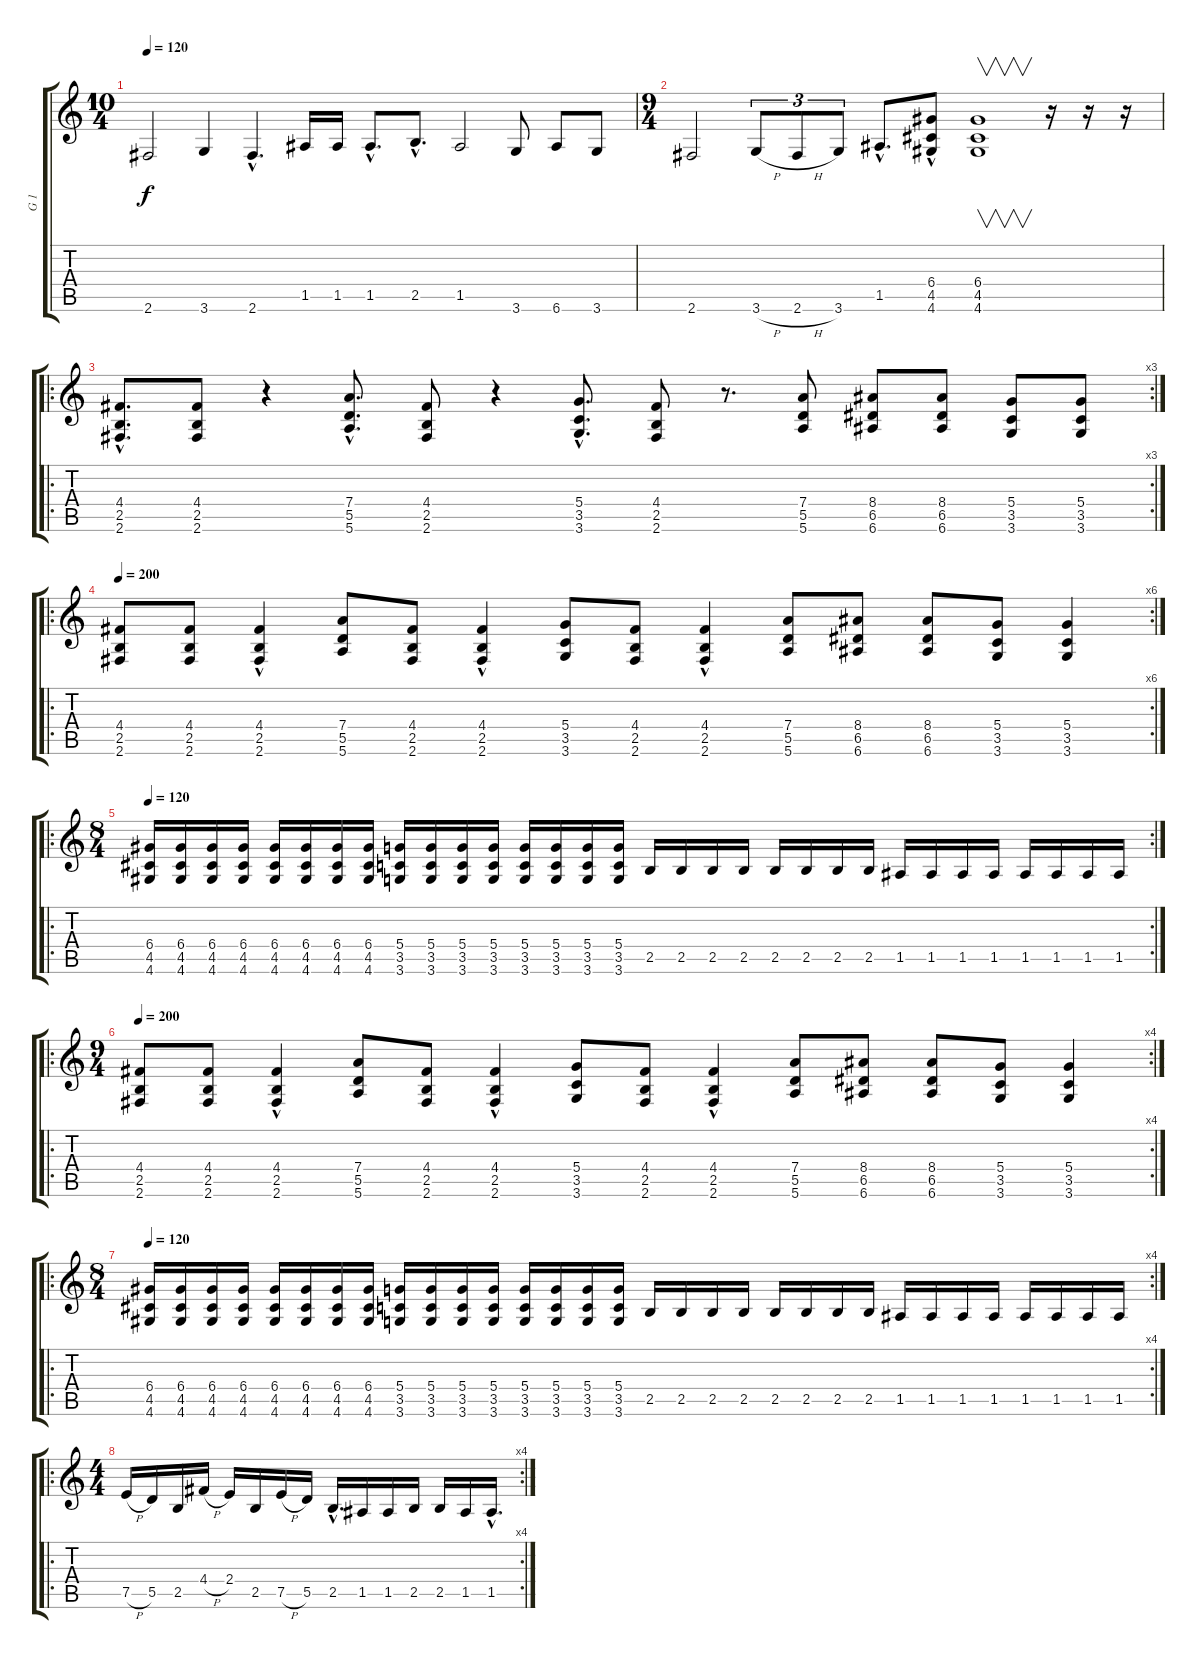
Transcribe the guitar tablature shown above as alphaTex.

\track ("G 1" "G 1") {instrument distortionguitar}
\staff {score tabs}
\tuning (E4 B3 G3 D3 A2 E2) {hide}
\ts (10 4)
\tempo 120
\clef g2
\ks c
2.6.2{dy f} 3.6.4 2.6{hac}.4{d} 1.5.16 1.5.16 1.5{hac}.8{d} 2.5{hac}.8{d} 1.5.2 3.6.8 6.6.8 3.6.8 |
\ts (9 4)
2.6.2 3.6{h}.8{tu (3 2)} 2.6{h}.8{tu (3 2)} 3.6.8{tu (3 2)} 1.5{hac}.8{d} (6.4 4.5 4.6{hac}).8 (6.4 4.5 4.6).1{v} r.16 r.16 r.16 |
\ro
\rc 3
(4.4{hac} 2.5{hac} 2.6{hac}).8{d} (4.4 2.5 2.6).8 r.4 (7.4{hac} 5.5{hac} 5.6{hac}).8{d} (4.4 2.5 2.6).8 r.4 (5.4{hac} 3.5{hac} 3.6{hac}).8{d} (4.4 2.5 2.6).8 r.8{d} (7.4 5.5 5.6).8 (8.4 6.5 6.6).8 (8.4 6.5 6.6).8 (5.4 3.5 3.6).8 (5.4 3.5 3.6).8 |
\ro
\rc 6
\tempo 200
(4.4 2.5 2.6).8 (4.4 2.5 2.6).8 (4.4 2.5 2.6{hac}).4 (7.4 5.5 5.6).8 (4.4 2.5 2.6).8 (4.4 2.5 2.6{hac}).4 (5.4 3.5 3.6).8 (4.4 2.5 2.6).8 (4.4 2.5 2.6{hac}).4 (7.4 5.5 5.6).8 (8.4 6.5 6.6).8 (8.4 6.5 6.6).8 (5.4 3.5 3.6).8 (5.4 3.5 3.6).4 |
\ro
\rc 2
\ts (8 4)
\tempo 120
(6.4 4.5 4.6).16 (6.4 4.5 4.6).16 (6.4 4.5 4.6).16 (6.4 4.5 4.6).16 (6.4 4.5 4.6).16 (6.4 4.5 4.6).16 (6.4 4.5 4.6).16 (6.4 4.5 4.6).16 (5.4 3.5 3.6).16 (5.4 3.5 3.6).16 (5.4 3.5 3.6).16 (5.4 3.5 3.6).16 (5.4 3.5 3.6).16 (5.4 3.5 3.6).16 (5.4 3.5 3.6).16 (5.4 3.5 3.6).16 2.5.16 2.5.16 2.5.16 2.5.16 2.5.16 2.5.16 2.5.16 2.5.16 1.5.16 1.5.16 1.5.16 1.5.16 1.5.16 1.5.16 1.5.16 1.5.16 |
\ro
\rc 4
\ts (9 4)
\tempo 200
(4.4 2.5 2.6).8 (4.4 2.5 2.6).8 (4.4 2.5 2.6{hac}).4 (7.4 5.5 5.6).8 (4.4 2.5 2.6).8 (4.4 2.5 2.6{hac}).4 (5.4 3.5 3.6).8 (4.4 2.5 2.6).8 (4.4 2.5 2.6{hac}).4 (7.4 5.5 5.6).8 (8.4 6.5 6.6).8 (8.4 6.5 6.6).8 (5.4 3.5 3.6).8 (5.4 3.5 3.6).4 |
\ro
\rc 4
\ts (8 4)
\tempo 120
(6.4 4.5 4.6).16 (6.4 4.5 4.6).16 (6.4 4.5 4.6).16 (6.4 4.5 4.6).16 (6.4 4.5 4.6).16 (6.4 4.5 4.6).16 (6.4 4.5 4.6).16 (6.4 4.5 4.6).16 (5.4 3.5 3.6).16 (5.4 3.5 3.6).16 (5.4 3.5 3.6).16 (5.4 3.5 3.6).16 (5.4 3.5 3.6).16 (5.4 3.5 3.6).16 (5.4 3.5 3.6).16 (5.4 3.5 3.6).16 2.5.16 2.5.16 2.5.16 2.5.16 2.5.16 2.5.16 2.5.16 2.5.16 1.5.16 1.5.16 1.5.16 1.5.16 1.5.16 1.5.16 1.5.16 1.5.16 |
\ro
\rc 4
\ts (4 4)
7.5{h}.16 5.5.16 2.5.16 4.4{h}.16 2.4.16 2.5.16 7.5{h}.16 5.5.16 2.5{hac}.16{d} 1.5.16 1.5.16 2.5.16 2.5.16 1.5.16 1.5{hac}.16{d}
